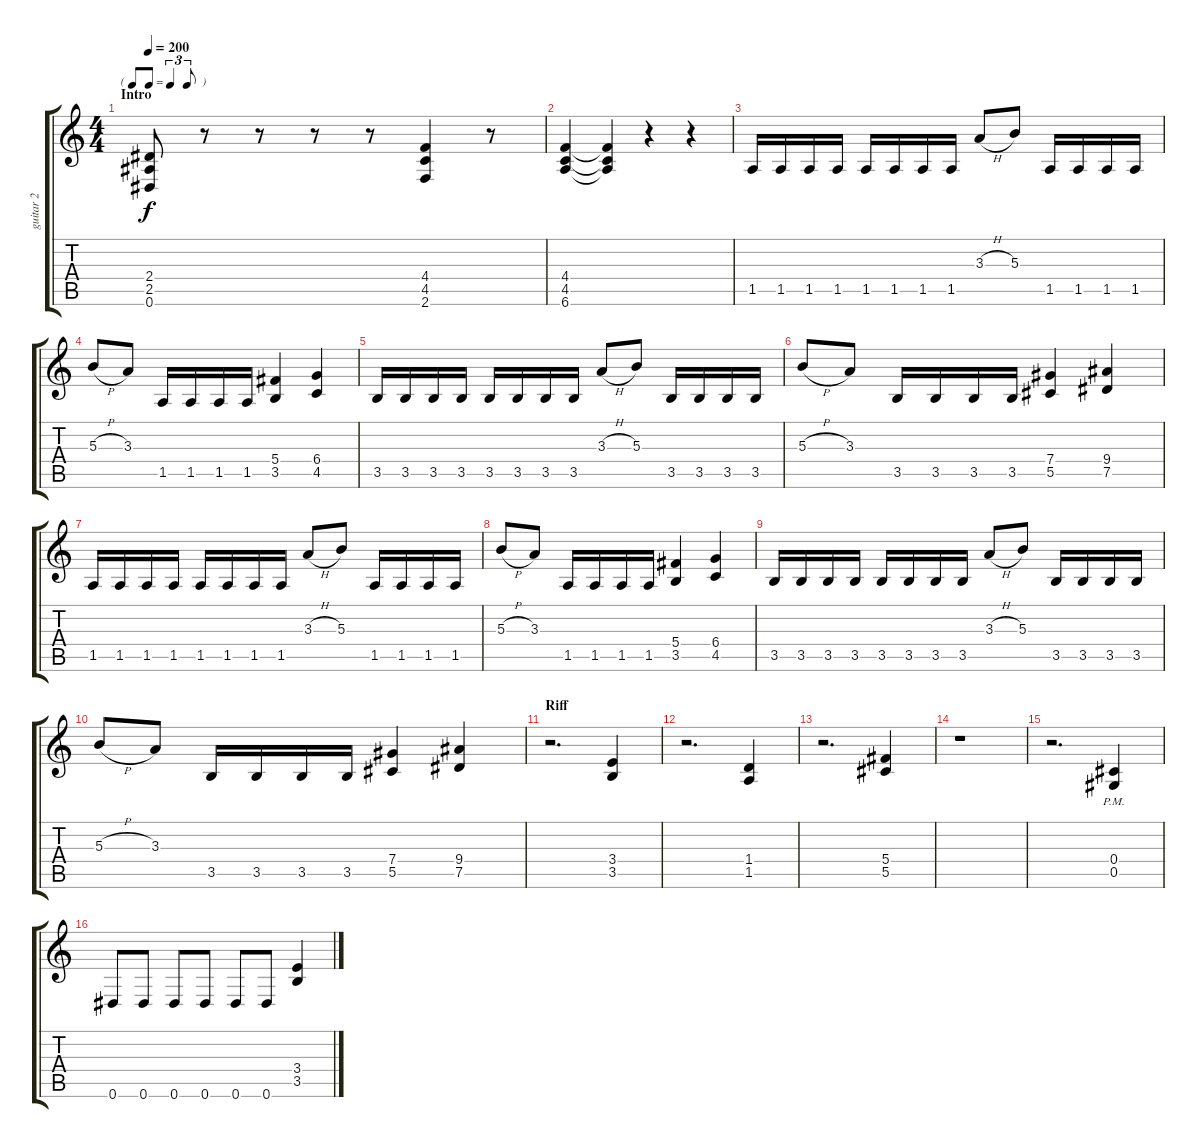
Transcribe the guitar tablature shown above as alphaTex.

\track ("guitar 2" "guitar 2") {instrument distortionguitar}
\staff {score tabs}
\tuning (Eb4 Bb3 Gb3 Db3 Ab2 Eb2) {hide}
\ts (4 4)
\tf triplet8th
\section ("" "Intro")
\tempo 200
\clef g2
\ks c
(2.4 2.5 0.6).8{dy f instrument distortionguitar} r.8 r.8 r.8 r.8 (4.4 4.5 2.6).4 r.8 |
(4.4 4.5 6.6).4 (4.4{t} 4.5{t} 6.6{t}).4 r.4 r.4 |
1.5.16 1.5.16 1.5.16 1.5.16 1.5.16 1.5.16 1.5.16 1.5.16 3.3{h}.8 5.3.8 1.5.16 1.5.16 1.5.16 1.5.16 |
5.3{h}.8 3.3.8 1.5.16 1.5.16 1.5.16 1.5.16 (5.4 3.5).4 (6.4 4.5).4 |
3.5.16 3.5.16 3.5.16 3.5.16 3.5.16 3.5.16 3.5.16 3.5.16 3.3{h}.8 5.3.8 3.5.16 3.5.16 3.5.16 3.5.16 |
5.3{h}.8 3.3.8 3.5.16 3.5.16 3.5.16 3.5.16 (7.4 5.5).4 (9.4 7.5).4 |
1.5.16 1.5.16 1.5.16 1.5.16 1.5.16 1.5.16 1.5.16 1.5.16 3.3{h}.8 5.3.8 1.5.16 1.5.16 1.5.16 1.5.16 |
5.3{h}.8 3.3.8 1.5.16 1.5.16 1.5.16 1.5.16 (5.4 3.5).4 (6.4 4.5).4 |
3.5.16 3.5.16 3.5.16 3.5.16 3.5.16 3.5.16 3.5.16 3.5.16 3.3{h}.8 5.3.8 3.5.16 3.5.16 3.5.16 3.5.16 |
5.3{h}.8 3.3.8 3.5.16 3.5.16 3.5.16 3.5.16 (7.4 5.5).4 (9.4 7.5).4 |
\section ("" "Riff")
r.2{d} (3.4 3.5).4 |
r.2{d} (1.4 1.5).4 |
r.2{d} (5.4 5.5).4 |
r.1 |
r.2{d} (0.4{pm} 0.5).4 |
0.6.8 0.6.8 0.6.8 0.6.8 0.6.8 0.6.8 (3.4 3.5).4
